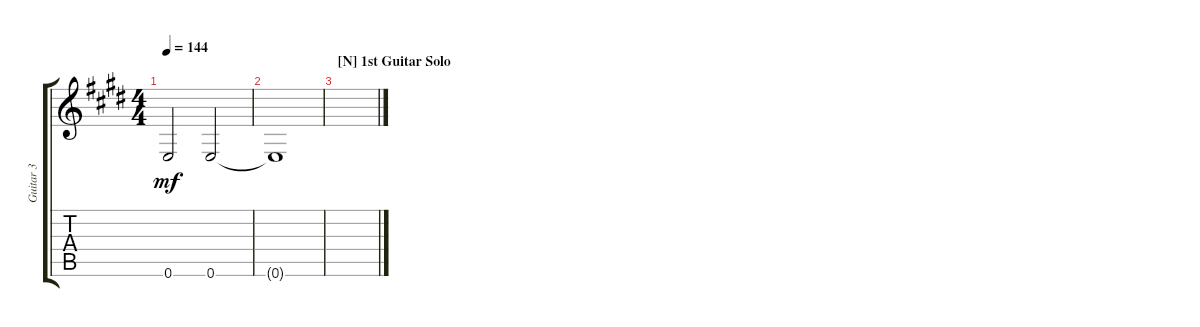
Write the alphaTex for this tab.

\track ("Guitar 3" "Guitar 3") {instrument overdrivenguitar}
\staff {score tabs}
\tuning (E4 B3 G3 D3 A2 E2) {hide}
\ts (4 4)
\tempo 144
\clef g2
\ks e
0.6.2{dy mf} 0.6.2 |
0.6{t}.1 |
\section ("" "[N] 1st Guitar Solo")
